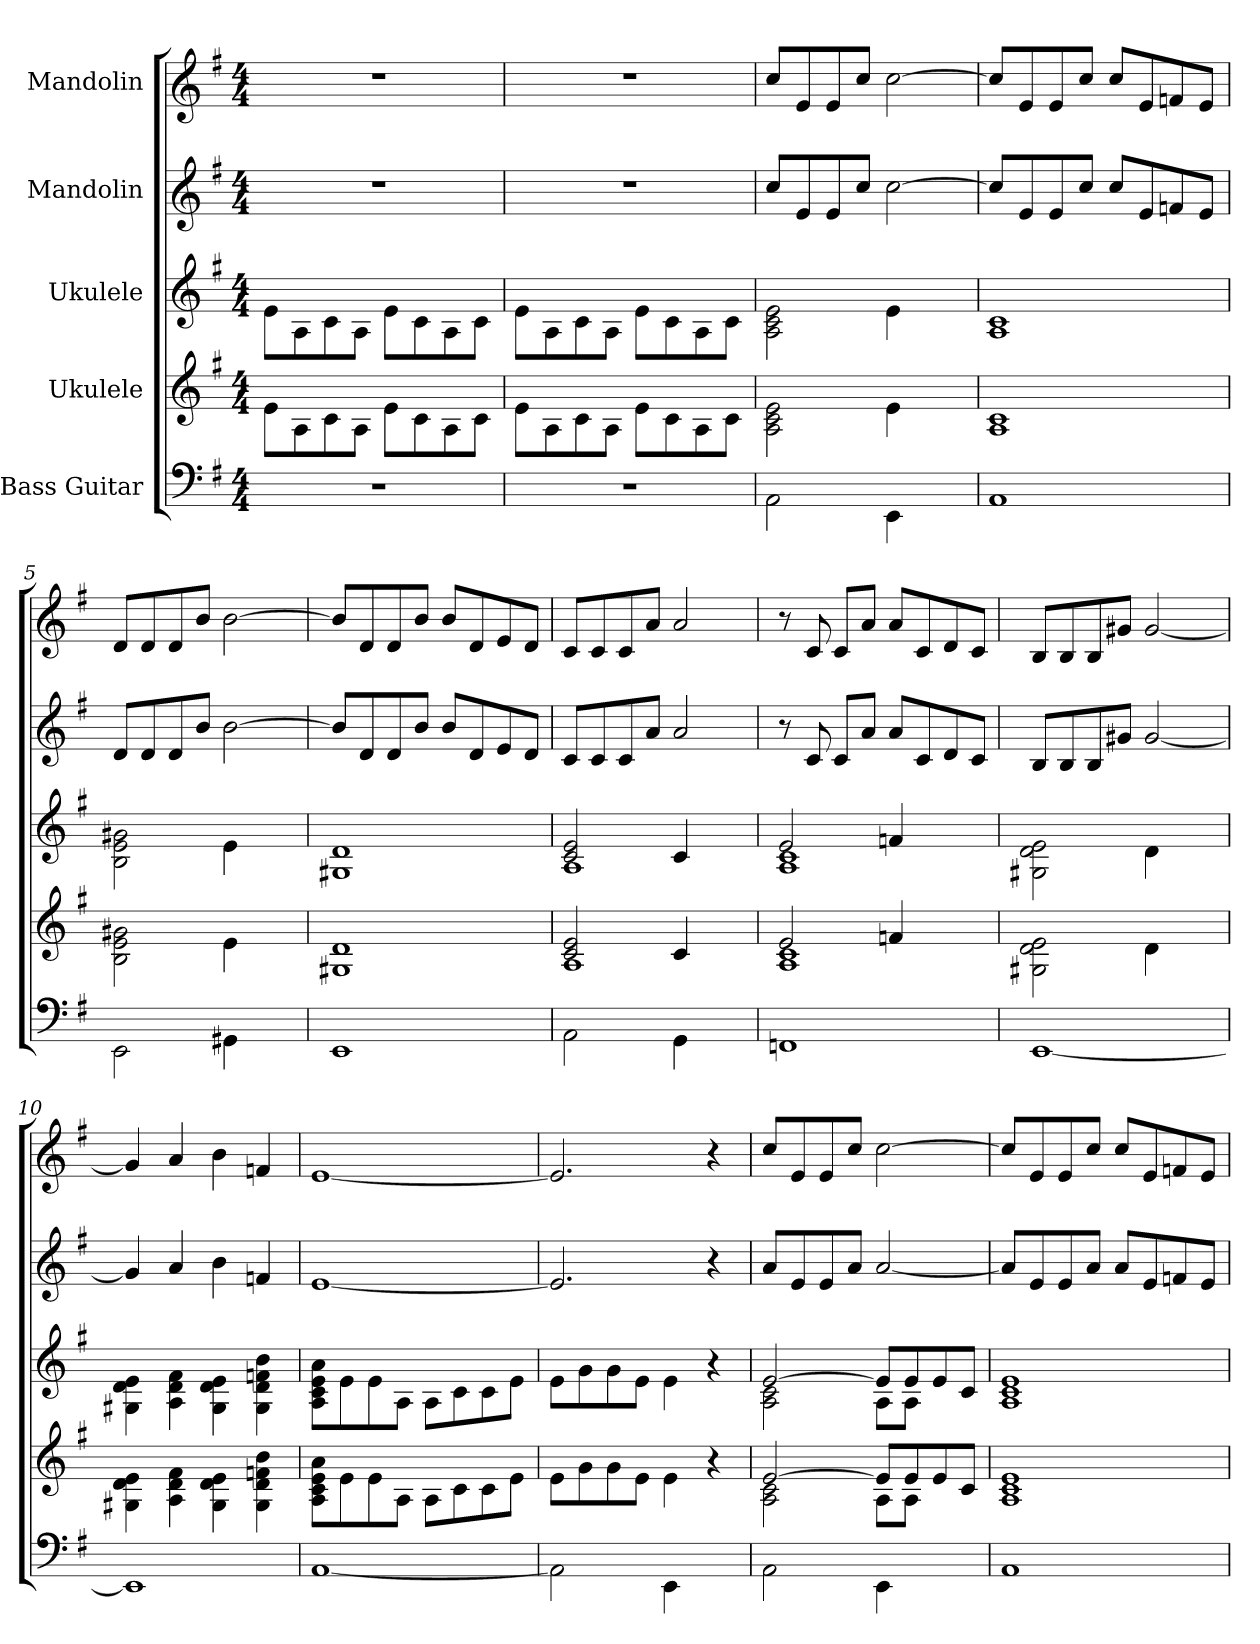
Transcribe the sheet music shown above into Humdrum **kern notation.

**kern	**kern	**kern	**kern	**kern
*part5	*part4	*part3	*part2	*part1
*staff5	*staff4	*staff3	*staff2	*staff1
*I"Bass Guitar	*I"Ukulele	*I"Ukulele	*I"Mandolin	*I"Mandolin
*stria4	*stria4	*stria4	*	*
*	*	*	*clefG2	*clefG2
*k[f#]	*k[f#]	*k[f#]	*k[f#]	*k[f#]
*e:	*e:	*e:	*e:	*e:
*M4/4	*M4/4	*M4/4	*M4/4	*M4/4
*MM80	*MM80	*MM80	*MM80	*MM80
=1	=1	=1	=1	=1
1r	8e\L	8e\L	1r	1r
.	8A\	8A\	.	.
.	8c\	8c\	.	.
.	8A\J	8A\J	.	.
.	8e\L	8e\L	.	.
.	8c\	8c\	.	.
.	8A\	8A\	.	.
.	8c\J	8c\J	.	.
=2	=2	=2	=2	=2
1r	8e\L	8e\L	1r	1r
.	8A\	8A\	.	.
.	8c\	8c\	.	.
.	8A\J	8A\J	.	.
.	8e\L	8e\L	.	.
.	8c\	8c\	.	.
.	8A\	8A\	.	.
.	8c\J	8c\J	.	.
=3	=3	=3	=3	=3
2AA\	2A\ 2c\ 2e\	2A\ 2c\ 2e\	8cc/L	8cc/L
.	.	.	8e/	8e/
.	.	.	8e/	8e/
.	.	.	8cc/J	8cc/J
4EE\	4e\	4e\	[2cc\	[2cc\
4ryy	4ryy	4ryy	.	.
=4	=4	=4	=4	=4
1AA	1A 1c	1A 1c	8cc/L]	8cc/L]
.	.	.	8e/	8e/
.	.	.	8e/	8e/
.	.	.	8cc/J	8cc/J
.	.	.	8cc/L	8cc/L
.	.	.	8e/	8e/
.	.	.	8fn/	8fn/
.	.	.	8e/J	8e/J
!!LO:LB:g=z
=5	=5	=5	=5	=5
2EE\	2B\ 2e\ 2g#\	2B\ 2e\ 2g#\	8d/L	8d/L
.	.	.	8d/	8d/
.	.	.	8d/	8d/
.	.	.	8b/J	8b/J
4GG#\	4e\	4e\	[2b\	[2b\
4ryy	4ryy	4ryy	.	.
=6	=6	=6	=6	=6
1EE	1G# 1d	1G# 1d	8b/L]	8b/L]
.	.	.	8d/	8d/
.	.	.	8d/	8d/
.	.	.	8b/J	8b/J
.	.	.	8b/L	8b/L
.	.	.	8d/	8d/
.	.	.	8e/	8e/
.	.	.	8d/J	8d/J
=7	=7	=7	=7	=7
*	*^	*^	*	*
2AA\	2c/ 2e/	1A	2c/ 2e/	1A	8c/L	8c/L
.	.	.	.	.	8c/	8c/
.	.	.	.	.	8c/	8c/
.	.	.	.	.	8a/J	8a/J
4GG\	4c/	.	4c/	.	2a/	2a/
4ryy	4ryy	.	4ryy	.	.	.
=8	=8	=8	=8	=8	=8	=8
1FF	2e/	1A 1c	2e/	1A 1c	8r	8r
.	.	.	.	.	8c/	8c/
.	.	.	.	.	8c/L	8c/L
.	.	.	.	.	8a/J	8a/J
.	4f/	.	4f/	.	8a/L	8a/L
.	.	.	.	.	8c/	8c/
.	4ryy	.	4ryy	.	8d/	8d/
.	.	.	.	.	8c/J	8c/J
*	*v	*v	*	*	*	*
*	*	*v	*v	*	*
=9	=9	=9	=9	=9
[1EE	2G#\ 2d\ 2e\	2G#\ 2d\ 2e\	8B/L	8B/L
.	.	.	8B/	8B/
.	.	.	8B/	8B/
.	.	.	8g#X/J	8g#X/J
.	4d\	4d\	[2g#/	[2g#/
.	4ryy	4ryy	.	.
=10	=10	=10	=10	=10
1EE]	4G#\ 4d\ 4e\	4G#\ 4d\ 4e\	4g#/]	4g#/]
.	4A\ 4d\ 4f#\	4A\ 4d\ 4f#\	4a/	4a/
.	4G#\ 4d\ 4e\	4G#\ 4d\ 4e\	4b\	4b\
.	4G#\ 4d\ 4f\ 4b\	4G#\ 4d\ 4f\ 4b\	4fn/	4fn/
!!LO:PB:g=z
=11	=11	=11	=11	=11
[1AA	8A\ 8c\ 8e\ 8a\L	8A\ 8c\ 8e\ 8a\L	[1e	[1e
.	8e\	8e\	.	.
.	8e\	8e\	.	.
.	8A\J	8A\J	.	.
.	8A\L	8A\L	.	.
.	8c\	8c\	.	.
.	8c\	8c\	.	.
.	8e\J	8e\J	.	.
=12	=12	=12	=12	=12
2AA\]	8e\L	8e\L	2.e/]	2.e/]
.	8g\	8g\	.	.
.	8g\	8g\	.	.
.	8e\J	8e\J	.	.
4EE\	4e\	4e\	.	.
4ryy	4r	4r	4r	4r
=13	=13	=13	=13	=13
*	*^	*^	*	*
2AA\	[2e/	2A\ 2c\	[2e/	2A\ 2c\	8a/L	8cc/L
.	.	.	.	.	8e/	8e/
.	.	.	.	.	8e/	8e/
.	.	.	.	.	8a/J	8cc/J
4EE\	8e/L]	8A\L	8e/L]	8A\L	[2a/	[2cc\
.	8e/	8A\J	8e/	8A\J	.	.
4ryy	8e/	4ryy	8e/	4ryy	.	.
.	8c/J	.	8c/J	.	.	.
!!LO:LB:g=z
=14	=14	=14	=14	=14	=14	=14
1AA	1e	1A 1c	1e	1A 1c	8a/L]	8cc/L]
.	.	.	.	.	8e/	8e/
.	.	.	.	.	8e/	8e/
.	.	.	.	.	8a/J	8cc/J
.	.	.	.	.	8a/L	8cc/L
.	.	.	.	.	8e/	8e/
.	.	.	.	.	8fn/	8fn/
.	.	.	.	.	8e/J	8e/J
*	*v	*v	*	*	*	*
*	*	*v	*v	*	*
=	=	=	=	=
*-	*-	*-	*-	*-
